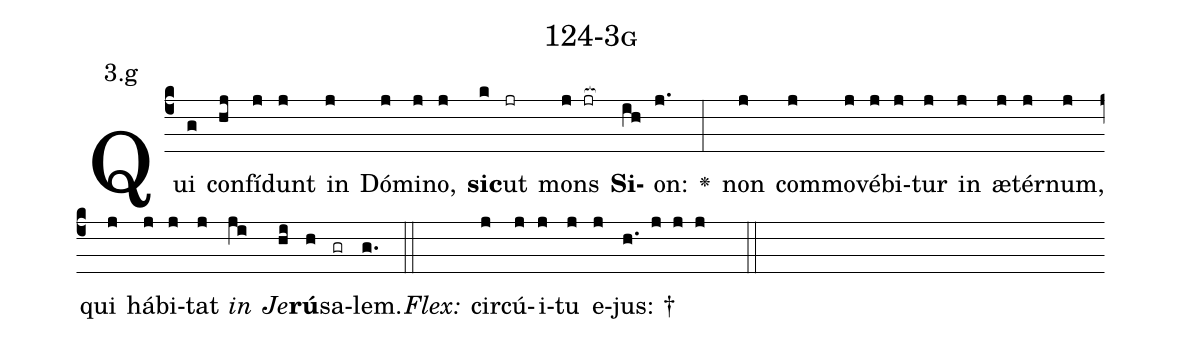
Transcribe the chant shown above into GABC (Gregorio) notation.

name: 124-3g;
annotation: 3.g;
%%
(c4)Qui(g) con(hj)fí(j)dunt(j) in(j) Dó(j)mi(j)no,(j) <b>sic</b>(k)ut(jr) mons(j jr[ocb:1{]) <b>Si</b>(ih[ocb:0}])on:(j.) <v>\greheightstar</v>(:) non(j) com(j)mo(j)vé(j)bi(j)tur(j) in(j) æ(j)tér(j)num,(j) qui(j) há(j)bi(j)tat(j) <i>in</i>(ji) <i>Je</i>(hi)<b>rú</b>(h)sa(gr)lem.(g.) (::)
<i>Flex:</i>()  cir(j)cú(j)i(j)tu(j) e(j)jus: †(h. j j j  ::)

%E(j) u(j) o(ji) u(hi) a(h) e.(g.) (::)
